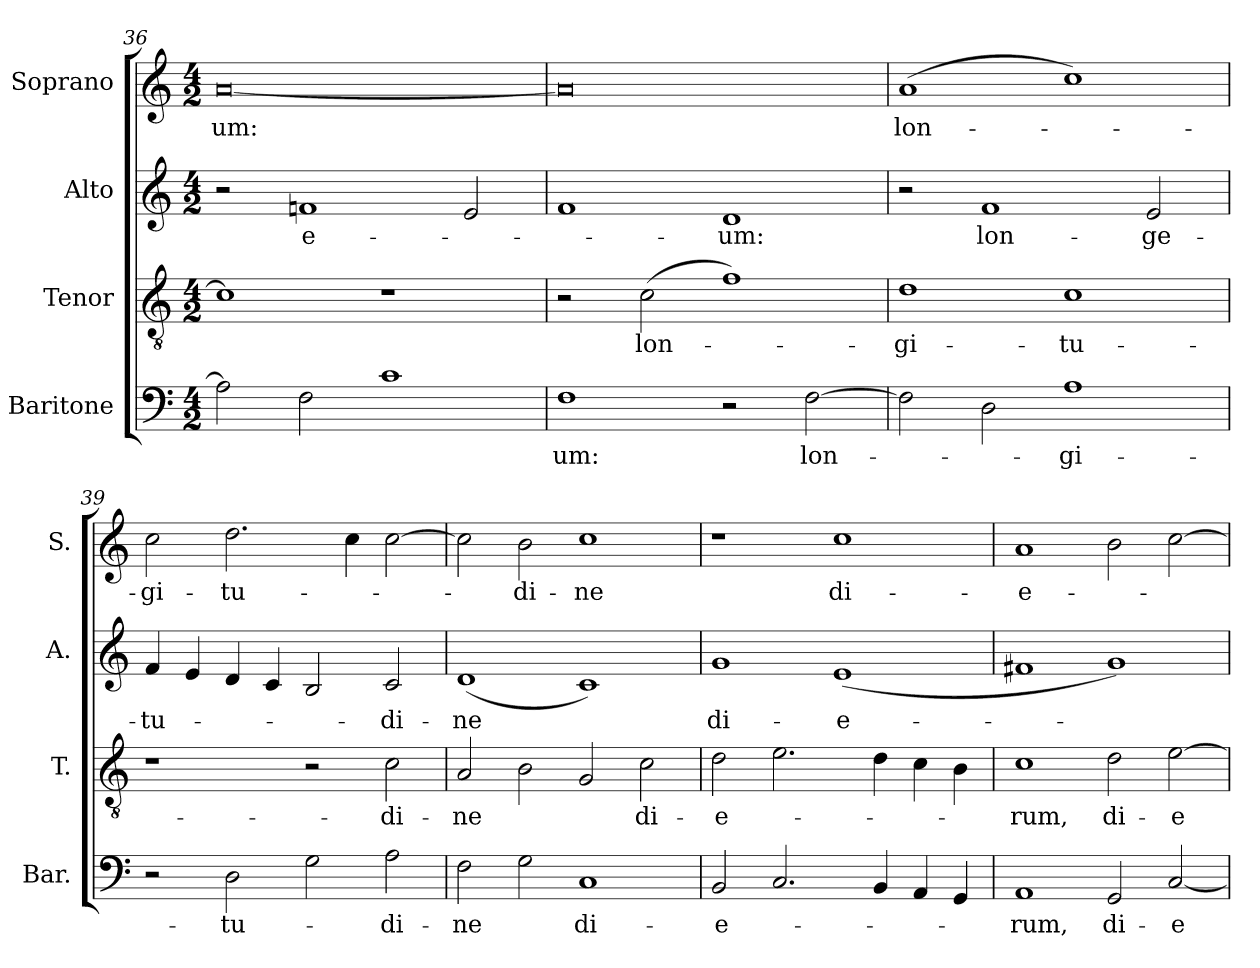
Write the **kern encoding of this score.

**kern	**text	**kern	**text	**kern	**text	**kern	**text
*part4	*part4	*part3	*part3	*part2	*part2	*part1	*part1
*staff4	*staff4	*staff3	*staff3	*staff2	*staff2	*staff1	*staff1
*I"Baritone	*	*I"Tenor	*	*I"Alto	*	*I"Soprano	*
*I'Bar.	*	*I'T.	*	*I'A.	*	*I'S.	*
!!LO:LB:g=z
*clefF4	*	*clefGv2	*	*clefG2	*	*clefG2	*
*	*	*ITrd7c12	*	*	*	*	*
*k[]	*	*k[]	*	*k[]	*	*k[]	*
*C:	*	*C:	*	*C:	*	*C:	*
*M4/2	*	*M4/2	*	*M4/2	*	*M4/2	*
=36	=36	=36	=36	=36	=36	=36	=36
!	!	!	!	!	!	!	!LO:LY:b:color=#000000
2Ai\]	.	1Ci]	.	2r	.	[0ai	-um:
!	!	!	!	!	!LO:LY:b:color=#000000	!	!
2Fi\	.	.	.	1fni	e-	.	.
1ci	.	1r	.	.	.	.	.
.	.	.	.	2ei/	.	.	.
=37	=37	=37	=37	=37	=37	=37	=37
!	!LO:LY:b:color=#000000	!	!	!	!	!	!
1Fi	-um:	2r	.	1fi	.	0ai]	.
!	!	!	!LO:LY:b:color=#000000	!	!	!	!
.	.	(2Ci\	lon-	.	.	.	.
!	!	!	!	!	!LO:LY:b:color=#000000	!	!
2r	.	1Fi)	.	1di	-um:	.	.
!	!LO:LY:b:color=#000000	!	!	!	!	!	!
[2Fi\	lon-	.	.	.	.	.	.
=38	=38	=38	=38	=38	=38	=38	=38
!	!	!	!LO:LY:b:color=#000000	!	!	!	!
!	!	!	!	!	!	!	!LO:LY:b:color=#000000
2Fi\]	.	1Di	-gi-	2r	.	(1ai	lon-
!	!	!	!	!	!LO:LY:b:color=#000000	!	!
2Di\	.	.	.	1fi	lon-	.	.
!	!LO:LY:b:color=#000000	!	!	!	!	!	!
!	!	!	!LO:LY:b:color=#000000	!	!	!	!
1Ai	-gi-	1Ci	-tu-	.	.	1cci)	.
!	!	!	!	!	!LO:LY:b:color=#000000	!	!
.	.	.	.	2ei/	-ge-	.	.
=39	=39	=39	=39	=39	=39	=39	=39
!	!	!	!	!	!LO:LY:b:color=#000000	!	!
!	!	!	!	!	!	!	!LO:LY:b:color=#000000
2r	.	1r	.	4fi/	-tu-	2cci\	-gi-
.	.	.	.	4ei/	.	.	.
!	!LO:LY:b:color=#000000	!	!	!	!	!	!
!	!	!	!	!	!	!	!LO:LY:b:color=#000000
2Di\	-tu-	.	.	4di/	.	2.ddi\	-tu-
.	.	.	.	4ci/	.	.	.
2Gi\	.	2r	.	2Bi/	.	.	.
.	.	.	.	.	.	4cci\	.
!	!LO:LY:b:color=#000000	!	!	!	!	!	!
!	!	!	!LO:LY:b:color=#000000	!	!	!	!
!	!	!	!	!	!LO:LY:b:color=#000000	!	!
2Ai\	-di-	2Ci\	-di-	2ci/	-di-	[2cci\	.
=40	=40	=40	=40	=40	=40	=40	=40
!	!LO:LY:b:color=#000000	!	!	!	!	!	!
!	!	!	!LO:LY:b:color=#000000	!	!	!	!
!	!	!	!	!	!LO:LY:b:color=#000000	!	!
2Fi\	-ne	2AAi/	-ne	(1di	-ne	2cci\]	.
!	!	!	!	!	!	!	!LO:LY:b:color=#000000
2Gi\	.	2BBi\	.	.	.	2bi\	-di-
!	!LO:LY:b:color=#000000	!	!	!	!	!	!
!	!	!	!	!	!	!	!LO:LY:b:color=#000000
1Ci	di-	2GGi/	.	1ci)	.	1cci	-ne
!	!	!	!LO:LY:b:color=#000000	!	!	!	!
.	.	2Ci\	di-	.	.	.	.
=41	=41	=41	=41	=41	=41	=41	=41
!	!LO:LY:b:color=#000000	!	!	!	!	!	!
!	!	!	!LO:LY:b:color=#000000	!	!	!	!
!	!	!	!	!	!LO:LY:b:color=#000000	!	!
2BBi/	-e-	2Di\	-e-	1gi	di-	1r	.
2.Ci/	.	2.Ei\	.	.	.	.	.
!	!	!	!	!	!LO:LY:b:color=#000000	!	!
!	!	!	!	!	!	!	!LO:LY:b:color=#000000
.	.	.	.	(1ei	-e-	1cci	di-
4BBi/	.	4Di\	.	.	.	.	.
4AAi/	.	4Ci\	.	.	.	.	.
4GGi/	.	4BBi\	.	.	.	.	.
=42	=42	=42	=42	=42	=42	=42	=42
!	!LO:LY:b:color=#000000	!	!	!	!	!	!
!	!	!	!LO:LY:b:color=#000000	!	!	!	!
!	!	!	!	!	!	!	!LO:LY:b:color=#000000
1AAi	-rum,	1Ci	-rum,	1f#Xi	.	1ai	-e-
!	!LO:LY:b:color=#000000	!	!	!	!	!	!
!	!	!	!LO:LY:b:color=#000000	!	!	!	!
2GGi/	di-	2Di\	di-	1gi)	.	2bi\	.
!	!LO:LY:b:color=#000000	!	!	!	!	!	!
!	!	!	!LO:LY:b:color=#000000	!	!	!	!
[2Ci/	-e-	[2Ei\	-e-	.	.	[2cci\	.
=	=	=	=	=	=	=	=
*-	*-	*-	*-	*-	*-	*-	*-
